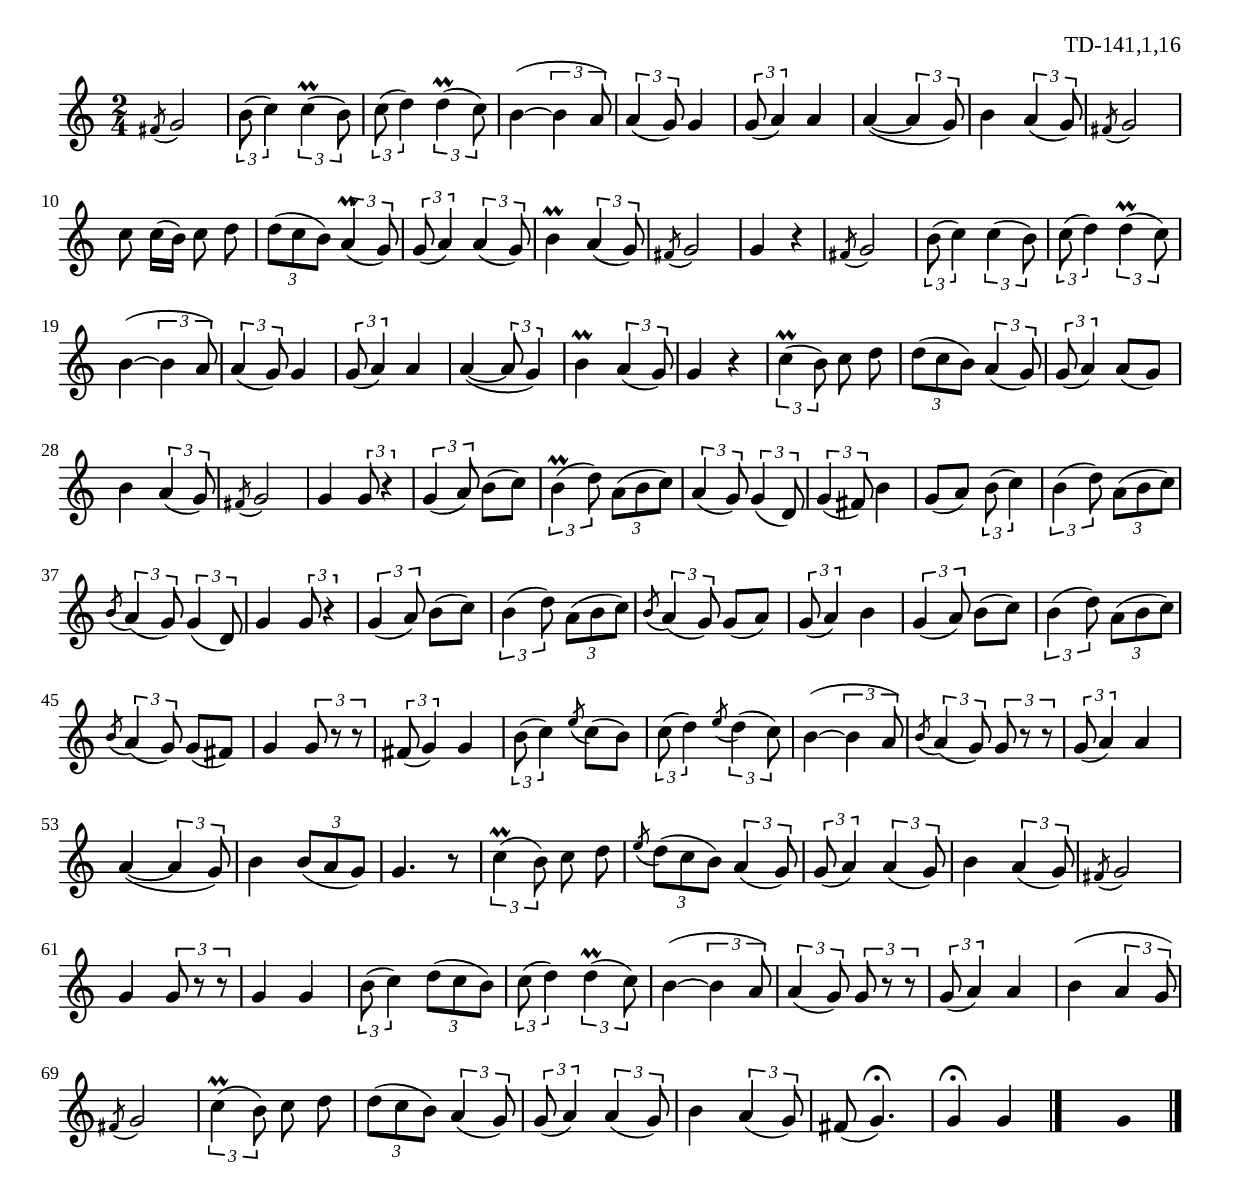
%{
TDI_141_1_16
%}

\include "td-preamble.ly"

\score {
\relative c' {
%\tempo 4 = 76
\time 2/4
%\cadenzaOn
\acciaccatura fis8 g2 | \times 2/3 { b8( c4) } \times 2/3 { c4\prall( b8) } |
\times 2/3 { c8( d4) } \times 2/3 { d\prall( c8) } |
b4(~ \times 2/3 { b a8) } | \times 2/3 { a4( g8) } g4 |
%%
\times 2/3 { g8( a4) } a | a(~ \times 2/3 { a g8) } | b4 \times 2/3 { a( g8) } |
\acciaccatura fis8 g2 | c8 c16[( b]) c8 d\noBeam |
%%
\times 2/3 { d8[( c b]) } \times 2/3 { a4\prall( g8) } | 
\times 2/3 { g8( a4) } \times 2/3 { a4( g8) } | b4\prall \times 2/3 { a4( g8) } |
\acciaccatura fis8 g2 | g4 r |
%%
\acciaccatura fis8 g2 | \times 2/3 { b8( c4) } \times 2/3 { c4( b8) } |
\times 2/3 { c8( d4) } \times 2/3 { d\prall( c8) } | b4(~ \times 2/3 { b a8) } |
\times 2/3 { a4( g8) } g4 |
%%
\times 2/3 { g8( a4) } a | a(~ \times 2/3 { a8 g4) } | b4\prall \times 2/3 { a4( g8) } |
g4 r | \times 2/3 { c\prall( b8) } c\noBeam d |
%%
\times 2/3 { d8[( c b]) } \times 2/3 { a4( g8) } | \times 2/3 { g8( a4) } a8[( g]) |
b4 \times 2/3 { a4( g8) } | \acciaccatura fis8 g2 | g4 \times 2/3 { g8 r4 } |
%%
\times 2/3 { g4( a8) } b8[( c]) | \times 2/3 { b4\prall( d8) } \times 2/3 { a8[( b c]) } |
\times 2/3 { a4( g8) }  \times 2/3 { g4( d8) } \times 2/3 { g4( fis8) } b4 |
%%
g8[( a]) \times 2/3 { b8( c4) } | \times 2/3 { b4( d8) } \times 2/3 { a8[( b c]) } |
\acciaccatura b8 \times 2/3 { a4( g8) } \times 2/3 { g4( d8) } | g4 \times 2/3 { g8 r4 }
%% newpage
\times 2/3 { g4( a8) } b[( c]) | \times 2/3 { b4( d8) } \times 2/3 { a8[( b c]) } |
\acciaccatura b8 \times 2/3 { a4( g8) }  g[( a]) | \times 2/3 { g8( a4) } b |
\times 2/3 { g4( a8) } b[( c]) |
%%
\times 2/3 { b4( d8) } \times 2/3 { a[( b c]) } | 
\acciaccatura b8 \times 2/3 { a4( g8) }  g[( fis]) | g4 \times 2/3 { g8 r r } |
\times 2/3 { fis8( g4) } g | %%..............
%%
\times 2/3 { b8( c4) } \acciaccatura e8 c[( b]) | 
\times 2/3 { c8( d4) } \acciaccatura e8 \times 2/3 { d4( c8) } | b4(~ \times 2/3 { b a8) } |
\acciaccatura b8 \times 2/3 { a4( g8) }  \times 2/3 { g8 r r } |
%%
\times 2/3 { g8( a4) } a | a(~ \times 2/3 { a g8) } | b4 \times 2/3 { b8[( a g]) } | 
g4. r8 | \times 2/3 { c4\prall( b8) } c\noBeam d |
%%
\acciaccatura e8 \times 2/3 { d[( c b]) } \times 2/3 { a4( g8) } |
\times 2/3 { g8( a4) } \times 2/3 { a( g8) } | b4 \times 2/3 { a( g8) } |
\acciaccatura fis8 g2 | g4 \times 2/3 { g8 r r } |
%%
g4 g | \times 2/3 { b8( c4) } \times 2/3 { d8[( c b]) } | \times 2/3 { c8( d4) }
\times 2/3 { d4\prall( c8) } | b4(~ \times 2/3 { b a8) } |
%%
\times 2/3 { a4( g8) } \times 2/3 { g r r } | \times 2/3 { g8( a4) } a | 
b( \times 2/3 { a g8) } |
%%
\acciaccatura fis8 g2 | \times 2/3 { c4\prall( b8) } c\noBeam d | \times 2/3 { d8[( c b]) }
\times 2/3 { a4( g8) } | \times 2/3 { g8( a4) } \times 2/3 { a( g8) } |
%% page
b4 \times 2/3 { a( g8) } | fis8( g4.\fermata) | g4\fermata g
\bar "|."
s4 \fixB g
\bar "|."
}
%\addlyrics { }
%
\layout {
%     \context { 
%	    \Staff \remove "Time_signature_engraver" } 
  indent = #0
  line-width = 190\mm
  ragged-right=##f
}
%
\midi { 
	\context {
		\Score
		tempoWholesPerMinute = #(ly:make-moment 76 4)
		}
	}
}
%
\header{
  opus = "TD-141,1,16"
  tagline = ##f
}

